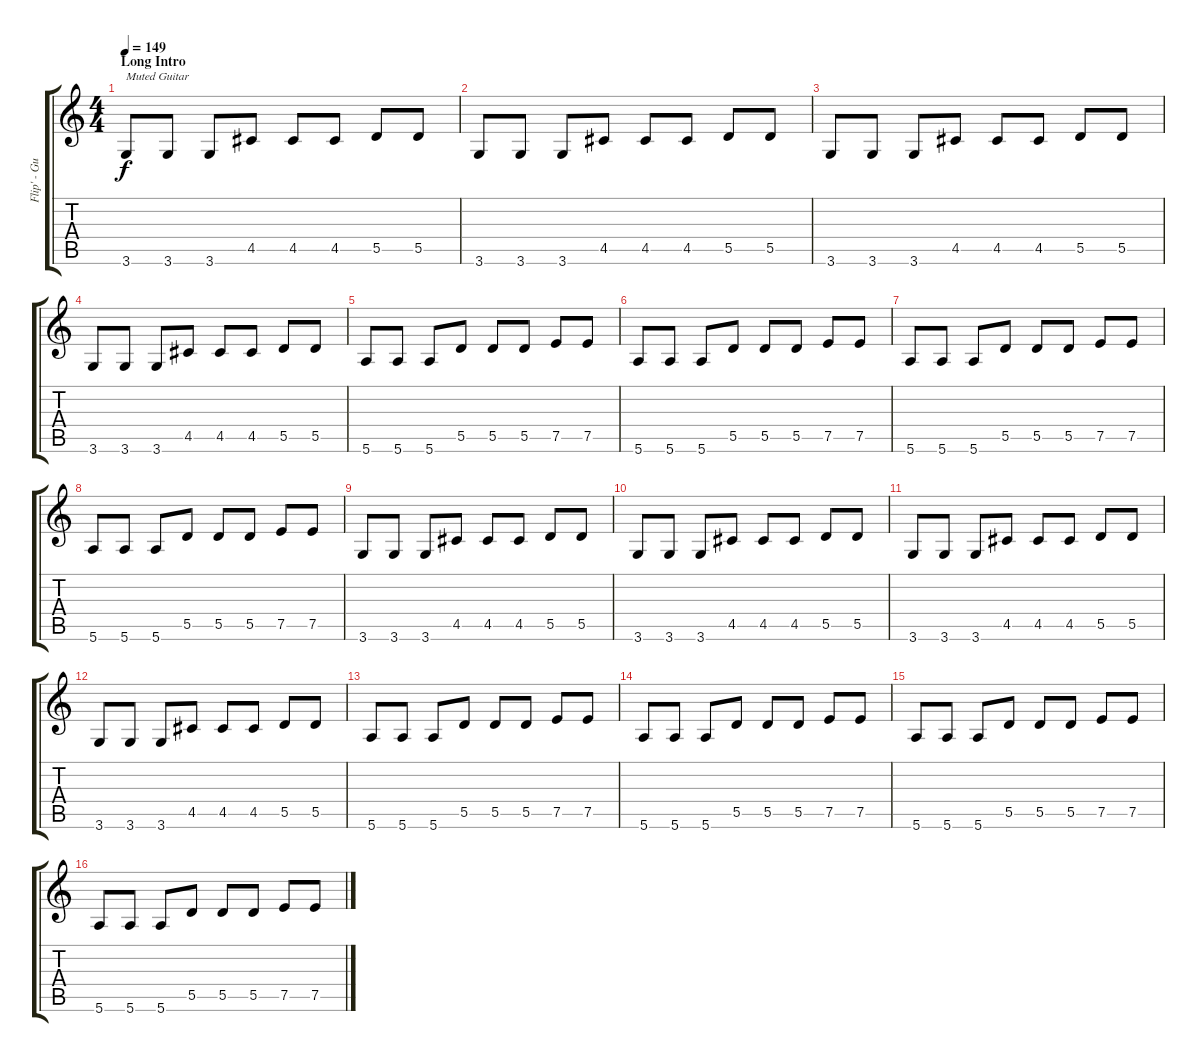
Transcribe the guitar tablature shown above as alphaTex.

\track ("Flip' - Guitar 2" "Flip' - Gu") {instrument distortionguitar}
\staff {score tabs}
\tuning (E4 B3 G3 D3 A2 E2) {hide}
\ts (4 4)
\section ("" "Long Intro")
\tempo 149
\clef g2
\ks c
3.6.8{txt "Muted Guitar" dy f instrument electricguitarmuted} 3.6.8 3.6.8 4.5.8 4.5.8 4.5.8 5.5.8 5.5.8 |
3.6.8 3.6.8 3.6.8 4.5.8 4.5.8 4.5.8 5.5.8 5.5.8 |
3.6.8 3.6.8 3.6.8 4.5.8 4.5.8 4.5.8 5.5.8 5.5.8 |
3.6.8 3.6.8 3.6.8 4.5.8 4.5.8 4.5.8 5.5.8 5.5.8 |
5.6.8 5.6.8 5.6.8 5.5.8 5.5.8 5.5.8 7.5.8 7.5.8 |
5.6.8 5.6.8 5.6.8 5.5.8 5.5.8 5.5.8 7.5.8 7.5.8 |
5.6.8 5.6.8 5.6.8 5.5.8 5.5.8 5.5.8 7.5.8 7.5.8 |
5.6.8 5.6.8 5.6.8 5.5.8 5.5.8 5.5.8 7.5.8 7.5.8 |
3.6.8 3.6.8 3.6.8 4.5.8 4.5.8 4.5.8 5.5.8 5.5.8 |
3.6.8 3.6.8 3.6.8 4.5.8 4.5.8 4.5.8 5.5.8 5.5.8 |
3.6.8 3.6.8 3.6.8 4.5.8 4.5.8 4.5.8 5.5.8 5.5.8 |
3.6.8 3.6.8 3.6.8 4.5.8 4.5.8 4.5.8 5.5.8 5.5.8 |
5.6.8 5.6.8 5.6.8 5.5.8 5.5.8 5.5.8 7.5.8 7.5.8 |
5.6.8 5.6.8 5.6.8 5.5.8 5.5.8 5.5.8 7.5.8 7.5.8 |
5.6.8 5.6.8 5.6.8 5.5.8 5.5.8 5.5.8 7.5.8 7.5.8 |
5.6.8 5.6.8 5.6.8 5.5.8 5.5.8 5.5.8 7.5.8 7.5.8
